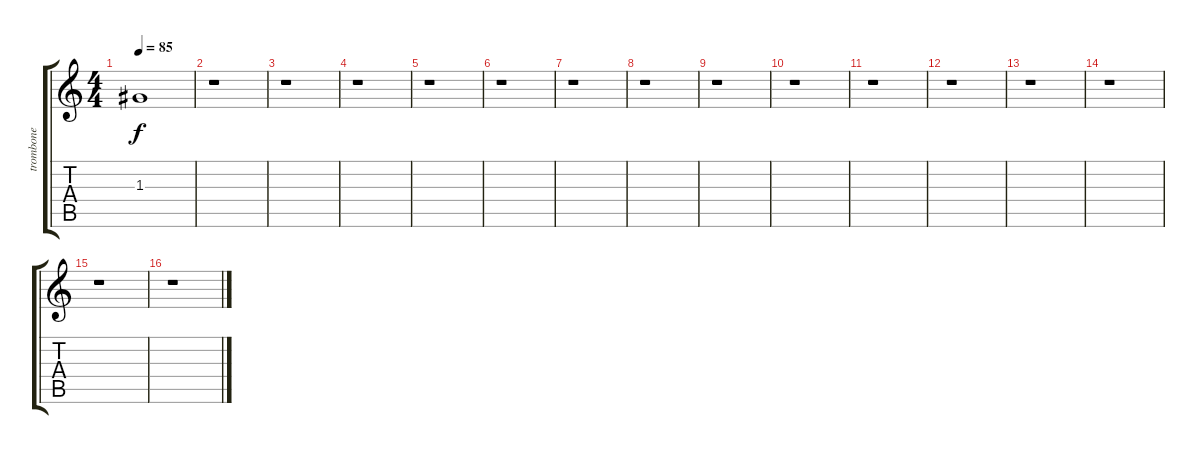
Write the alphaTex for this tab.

\track ("trombone" "trombone") {instrument distortionguitar}
\staff {score tabs}
\tuning (E4 B3 G3 D3 A2 E2) {hide}
\ts (4 4)
\tempo 85
\clef g2
\ks c
1.3{t}.1{dy f} |
r.1 |
r.1 |
r.1 |
r.1 |
r.1 |
r.1 |
r.1 |
r.1 |
r.1 |
r.1 |
r.1 |
r.1 |
r.1 |
r.1 |
r.1
